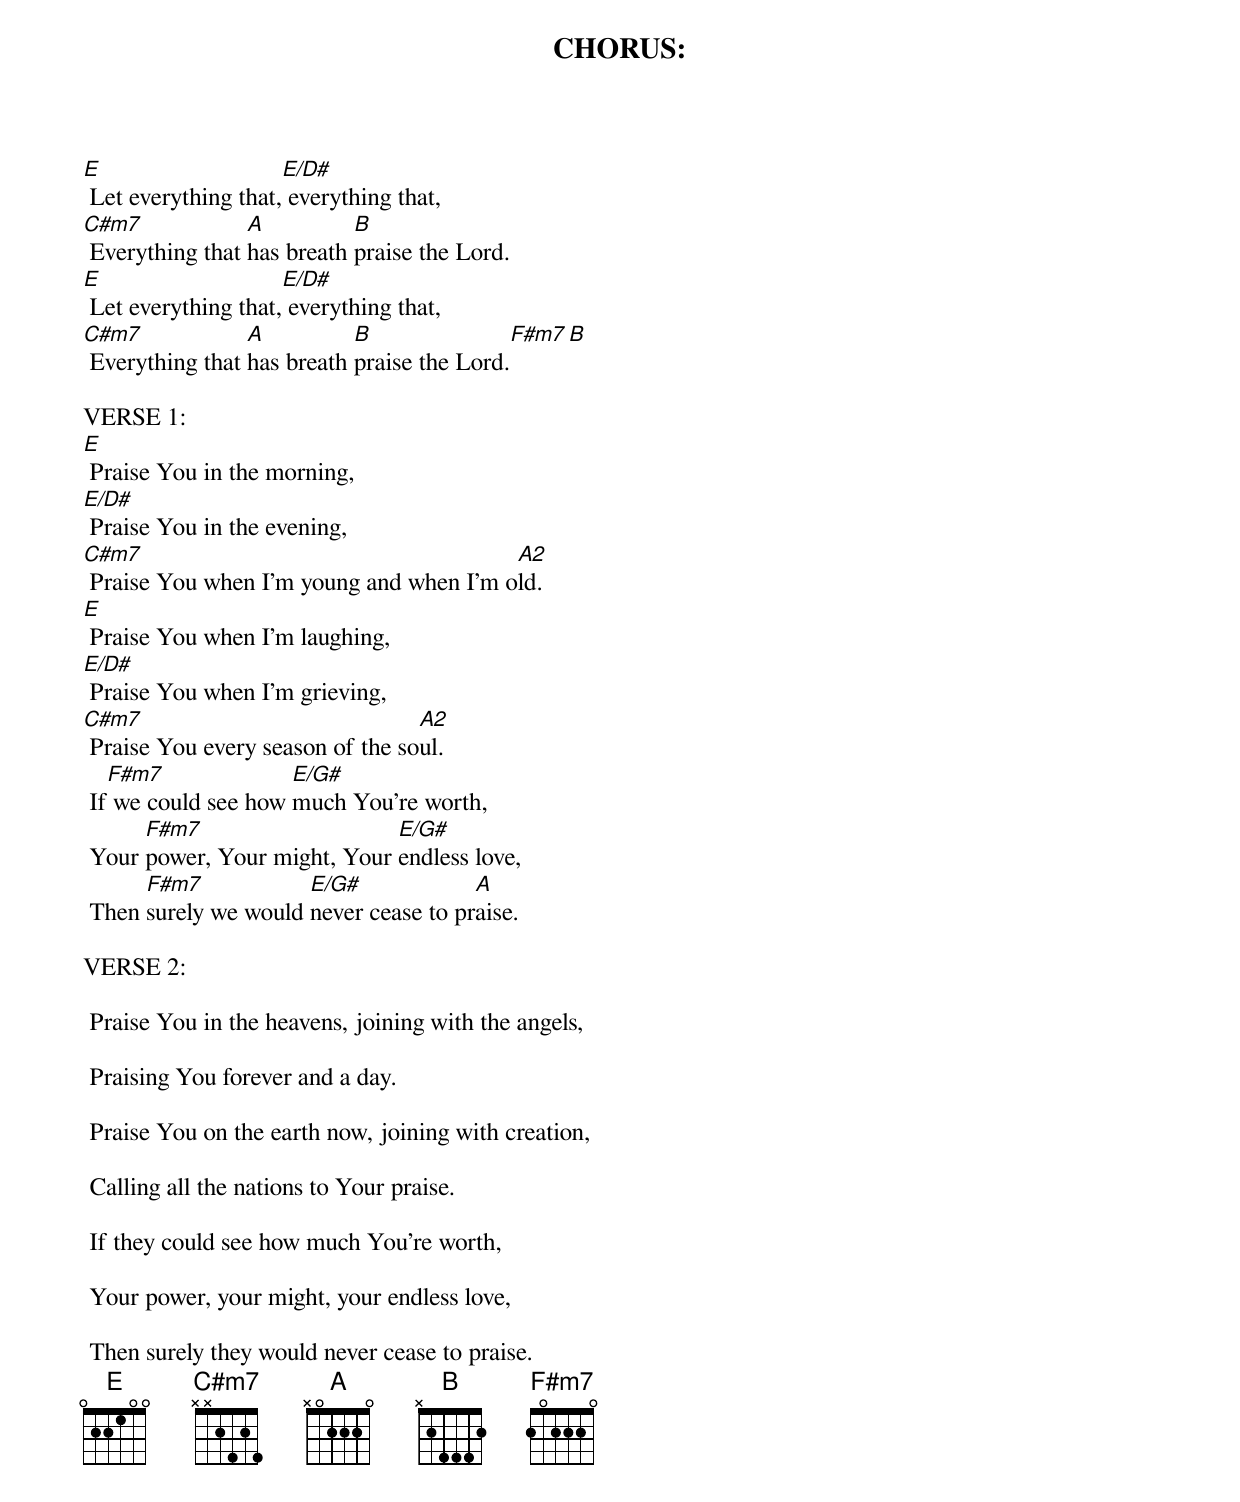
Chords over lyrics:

CHORUS:
E                    E/D#
 Let everything that, everything that,
C#m7             A          B
 Everything that has breath praise the Lord.
E                    E/D#
 Let everything that, everything that,
C#m7             A          B               F#m7   B
 Everything that has breath praise the Lord.

VERSE 1:
E
 Praise You in the morning,
E/D#
 Praise You in the evening,
C#m7                                     A2
 Praise You when I'm young and when I'm old.
E
 Praise You when I'm laughing,
E/D#
 Praise You when I'm grieving,
C#m7                              A2
 Praise You every season of the soul.
   F#m7              E/G#
 If we could see how much You're worth,
      F#m7                    E/G#
 Your power, Your might, Your endless love,
      F#m7            E/G#             A
 Then surely we would never cease to praise.

VERSE 2:

 Praise You in the heavens, joining with the angels,

 Praising You forever and a day.

 Praise You on the earth now, joining with creation,

 Calling all the nations to Your praise.

 If they could see how much You're worth,

 Your power, your might, your endless love,

 Then surely they would never cease to praise.
